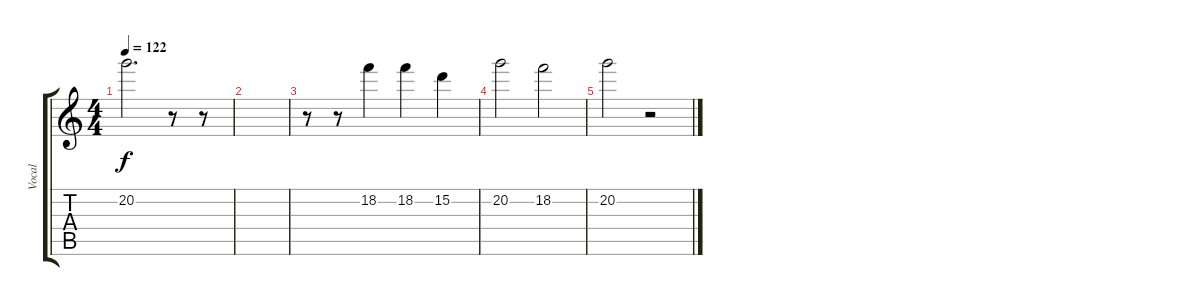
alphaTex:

\track ("Vocal" "Vocal") {instrument acousticguitarsteel}
\staff {score tabs}
\tuning (E4 B3 G3 D3 A2 E2) {hide}
\ts (4 4)
\tempo 122
\clef g2
\ks c
20.2.2{d dy f} r.8 r.8 |
|
r.8 r.8 18.2.4 18.2.4 15.2.4 |
20.2.2 18.2.2 |
20.2.2 r.2
